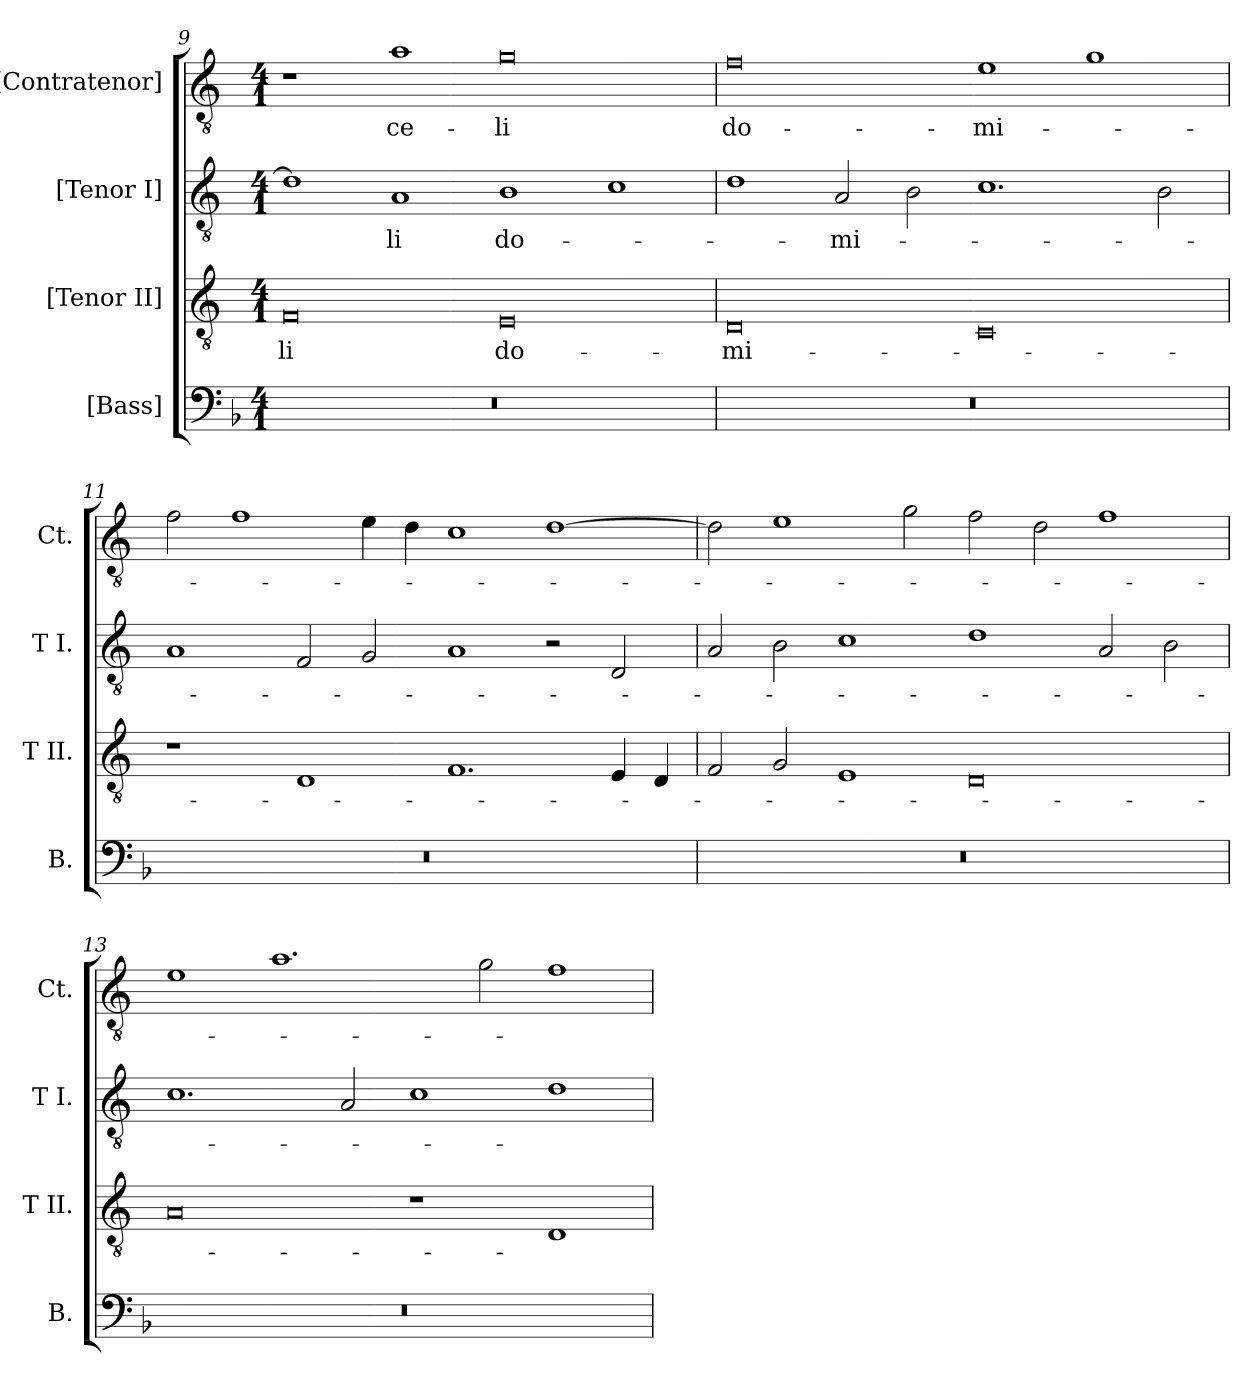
**kern	**kern	**text	**kern	**text	**kern	**text
*part4	*part3	*part3	*part2	*part2	*part1	*part1
*staff4	*staff3	*staff3	*staff2	*staff2	*staff1	*staff1
*I"[Bass]	*I"[Tenor II]	*	*I"[Tenor I]	*	*I"[Contratenor]	*
*I'B.	*I'T II.	*	*I'T I.	*	*I'Ct.	*
!!LO:LB:g=z
*clefF4	*clefGv2	*	*clefGv2	*	*clefGv2	*
*	*ITrd7c12	*	*ITrd7c12	*	*ITrd7c12	*
*k[b-]	*k[]	*	*k[]	*	*k[]	*
*F:	*C:	*	*C:	*	*C:	*
*M4/1	*M4/1	*	*M4/1	*	*M4/1	*
=9	=9	=9	=9	=9	=9	=9
!LO:N:vis=1	!	!	!	!	!	!
!	!	!LO:LY:b:color=#000000	!	!	!	!
00r	0FFi	-li	1Di]	.	1r	.
!	!	!	!	!LO:LY:b:color=#000000	!	!
!	!	!	!	!	!	!LO:LY:b:color=#000000
.	.	.	1AAi	-li	1Ai	ce-
!	!	!LO:LY:b:color=#000000	!	!	!	!
!	!	!	!	!LO:LY:b:color=#000000	!	!
!	!	!	!	!	!	!LO:LY:b:color=#000000
.	0EEi	do-	1BBi	do-	0Gi	-li
.	.	.	1Ci	.	.	.
=10	=10	=10	=10	=10	=10	=10
!LO:N:vis=1	!	!	!	!	!	!
!	!	!LO:LY:b:color=#000000	!	!	!	!
!	!	!	!	!	!	!LO:LY:b:color=#000000
00r	0DDi	-mi-	1Di	.	0Fi	do-
!	!	!	!	!LO:LY:b:color=#000000	!	!
.	.	.	2AAi/	-mi-	.	.
.	.	.	2BBi\	.	.	.
!	!	!	!	!	!	!LO:LY:b:color=#000000
.	0CCi	.	1.Ci	.	1Ei	-mi-
.	.	.	.	.	1Gi	.
.	.	.	2BBi\	.	.	.
=11	=11	=11	=11	=11	=11	=11
!LO:N:vis=1	!	!	!	!	!	!
00r	1r	.	1AAi	.	2Fi\	.
.	.	.	.	.	1Fi	.
.	1DDi	.	2FFi/	.	.	.
.	.	.	2GGi/	.	4Ei\	.
.	.	.	.	.	4Di\	.
.	1.FFi	.	1AAi	.	1Ci	.
.	.	.	2r	.	[>1Di	.
.	4EEi/	.	2DDi/	.	.	.
.	4DDi/	.	.	.	.	.
!!LO:PB:g=z
=12	=12	=12	=12	=12	=12	=12
!LO:N:vis=1	!	!	!	!	!	!
00r	2FFi/	.	2AAi/	.	2Di\]	.
.	2GGi/	.	2BBi\	.	1Ei	.
.	1EEi	.	1Ci	.	.	.
.	.	.	.	.	2Gi\	.
.	0DDi	.	1Di	.	2Fi\	.
.	.	.	.	.	2Di\	.
.	.	.	2AAi/	.	1Fi	.
.	.	.	2BBi\	.	.	.
=13	=13	=13	=13	=13	=13	=13
!LO:N:vis=1	!	!	!	!	!	!
00r	0AAi	.	1.Ci	.	1Ei	.
.	.	.	.	.	1.Ai	.
.	.	.	2AAi/	.	.	.
.	1r	.	1Ci	.	.	.
.	.	.	.	.	2Gi\	.
.	1DDi	.	1Di	.	1Fi	.
=	=	=	=	=	=	=
*-	*-	*-	*-	*-	*-	*-
